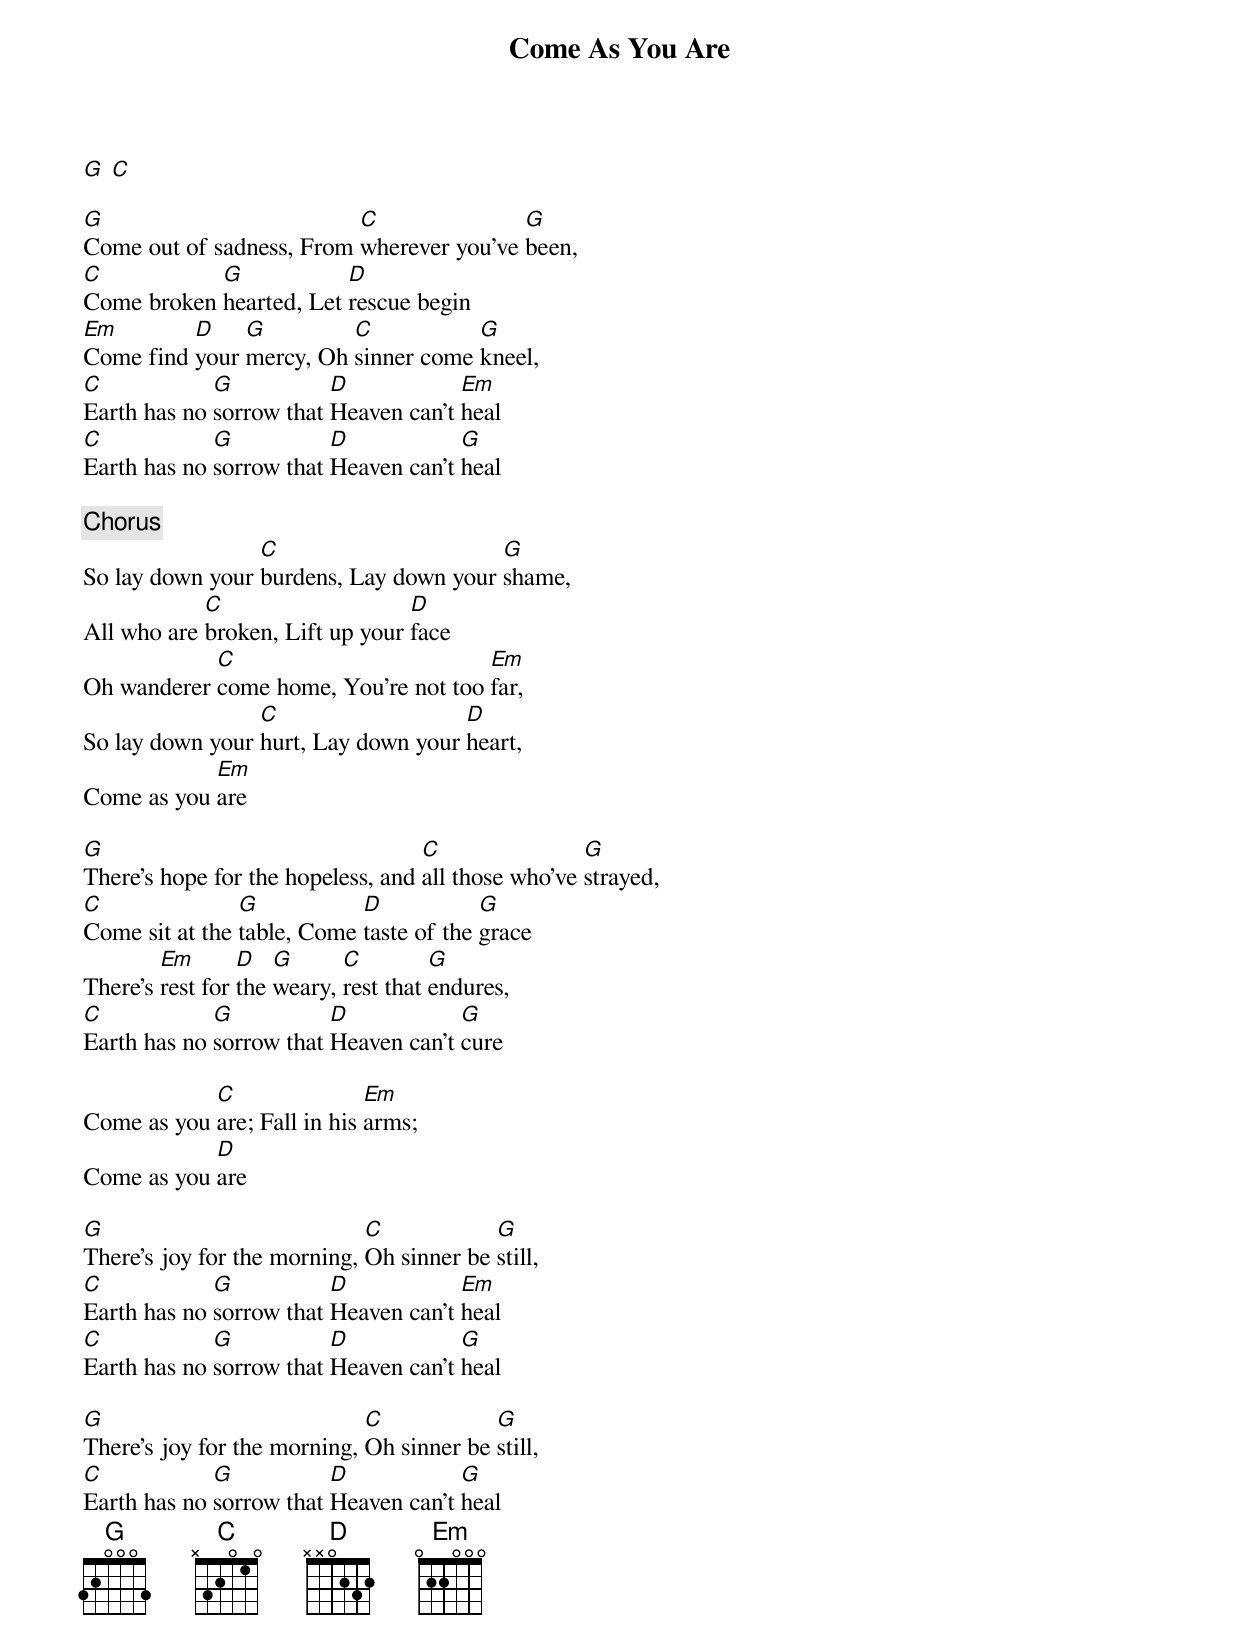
{Title: Come As You Are}
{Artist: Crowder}

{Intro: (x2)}
[G] [C]

{Verse 1}
[G]Come out of sadness, From [C]wherever you've [G]been,
[C]Come broken [G]hearted, Let [D]rescue begin
[Em]Come find [D]your [G]mercy, Oh [C]sinner come [G]kneel,
[C]Earth has no [G]sorrow that [D]Heaven can't [Em]heal
[C]Earth has no [G]sorrow that [D]Heaven can't [G]heal

{Chorus}
So lay down your [C]burdens, Lay down your [G]shame,
All who are [C]broken, Lift up your [D]face
Oh wanderer [C]come home, You're not too [Em]far,
So lay down your [C]hurt, Lay down your [D]heart,
Come as you [Em]are

{Verse 2}
[G]There's hope for the hopeless, and [C]all those who've [G]strayed,
[C]Come sit at the [G]table, Come [D]taste of the [G]grace
There's [Em]rest for [D]the [G]weary, [C]rest that [G]endures,
[C]Earth has no [G]sorrow that [D]Heaven can't [G]cure

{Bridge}
Come as you [C]are; Fall in his [Em]arms;
Come as you [D]are

{Verse 3}
[G]There's joy for the morning, [C]Oh sinner be [G]still,
[C]Earth has no [G]sorrow that [D]Heaven can't [Em]heal
[C]Earth has no [G]sorrow that [D]Heaven can't [G]heal

{Verse 4}
[G]There's joy for the morning, [C]Oh sinner be [G]still,
[C]Earth has no [G]sorrow that [D]Heaven can't [G]heal
